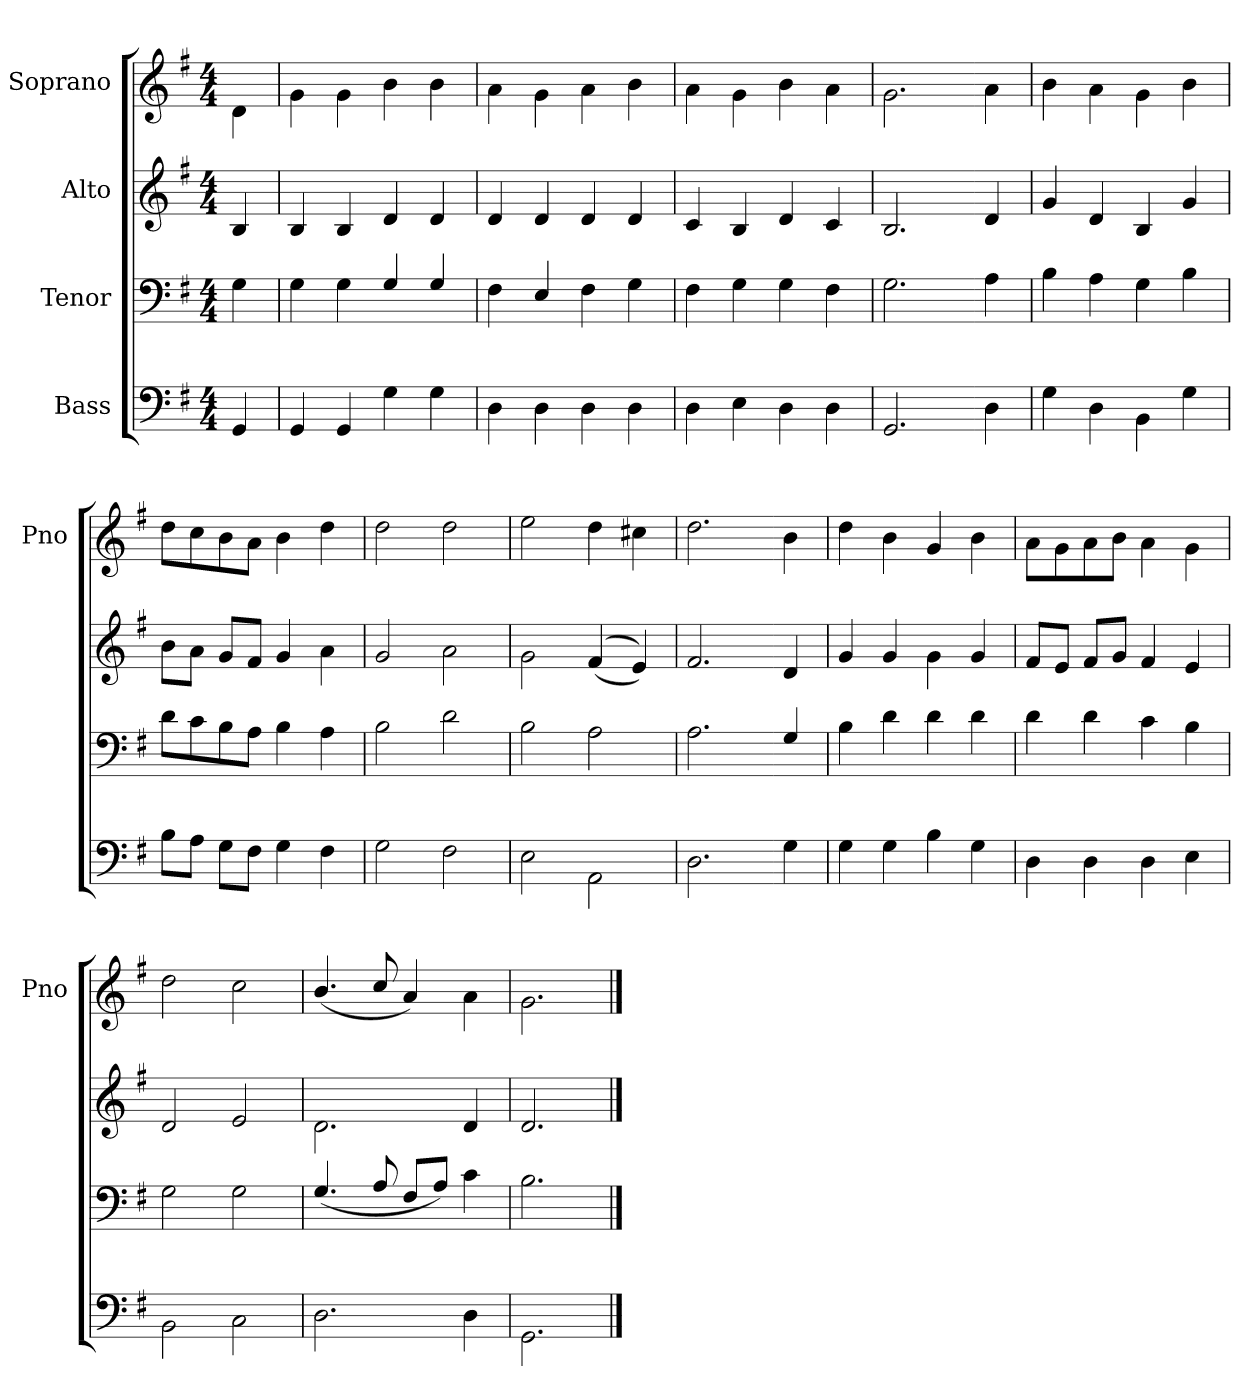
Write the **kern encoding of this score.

**kern	**kern	**kern	**kern
*part4	*part3	*part2	*part1
*staff4	*staff3	*staff2	*staff1
*I"Bass	*I"Tenor	*I"Alto	*I"Soprano
*	*	*	*I'Pno
*clefF4	*clefF4	*clefG2	*clefG2
*k[f#]	*k[f#]	*k[f#]	*k[f#]
*G:	*G:	*G:	*G:
*M4/4	*M4/4	*M4/4	*M4/4
=	=	=	=
4GG/	4G\	4B/	4d\
=	=	=	=
4GG/	4G\	4B/	4g\
4GG/	4G\	4B/	4g\
4G\	4G/	4d/	4b\
4G\	4G/	4d/	4b\
=	=	=	=
4D\	4F#\	4d/	4a\
4D\	4E/	4d/	4g\
4D\	4F#\	4d/	4a\
4D\	4G\	4d/	4b\
=	=	=	=
4D\	4F#\	4c/	4a\
4E\	4G\	4B/	4g\
4D\	4G\	4d/	4b\
4D\	4F#\	4c/	4a\
=	=	=	=
2.GG/	2.G\	2.B/	2.g\
=-	=-	=-	=-
4D\	4A\	4d/	4a\
=	=	=	=
4G\	4B\	4g/	4b\
4D\	4A\	4d/	4a\
4BB\	4G\	4B/	4g\
4G\	4B\	4g/	4b\
=	=	=	=
8B\L	8d\L	8b\L	8dd\L
8A\J	8c\	8a\J	8cc\
8G\L	8B\	8g/L	8b\
8F#\J	8A\J	8f#/J	8a\J
4G\	4B\	4g/	4b\
4F#\	4A\	4a\	4dd\
=	=	=	=
2G\	2B\	2g/	2dd\
2F#\	2d\	2a\	2dd\
=	=	=	=
2E\	2B\	2g\	2ee\
2AA\	2A\	(<(>4f#/	4dd\
.	.	4e/))	4cc#X\
=	=	=	=
2.D\	2.A\	2.f#/	2.dd\
=-	=-	=-	=-
4G\	4G/	4d/	4b\
=	=	=	=
4G\	4B\	4g/	4dd\
4G\	4d\	4g/	4b\
4B\	4d\	4g\	4g/
4G\	4d\	4g/	4b\
=	=	=	=
4D\	4d\	8f#/L	8a\L
.	.	8e/J	8g\
4D\	4d\	8f#/L	8a\
.	.	8g/J	8b\J
4D\	4c\	4f#/	4a\
4E\	4B\	4e/	4g\
=	=	=	=
2BB\	2G\	2d/	2dd\
2C\	2G\	2e/	2cc\
=	=	=	=
2.D\	(>4.G/	2.d\	(>4.b/
.	8A/	.	8cc/
.	8F#/L	.	4a/)
.	8A/J)	.	.
4D\	4c\	4d/	4a\
=	=	=	=
2.GG\	2.B\	2.d/	2.g\
==	==	==	==
*-	*-	*-	*-
